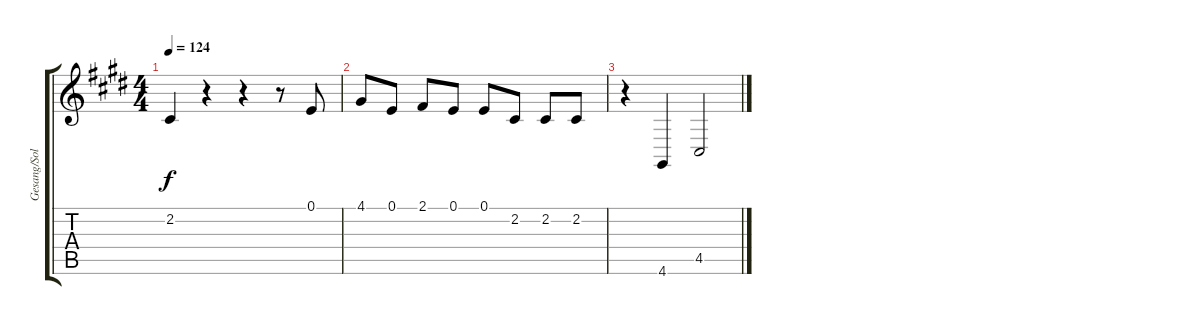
\track ("Gesang/Solo" "Gesang/Sol") {instrument tangoaccordion}
\staff {score tabs}
\tuning (E4 B3 G3 D3 A2 E2) {hide}
\ts (4 4)
\tempo 124
\clef g2
\ks e
2.2{t}.4{dy f} r.4 r.4 r.8 0.1.8 |
4.1.8 0.1.8 2.1.8 0.1.8 0.1.8 2.2.8 2.2.8 2.2.8 |
r.4 4.6.4 4.5.2
